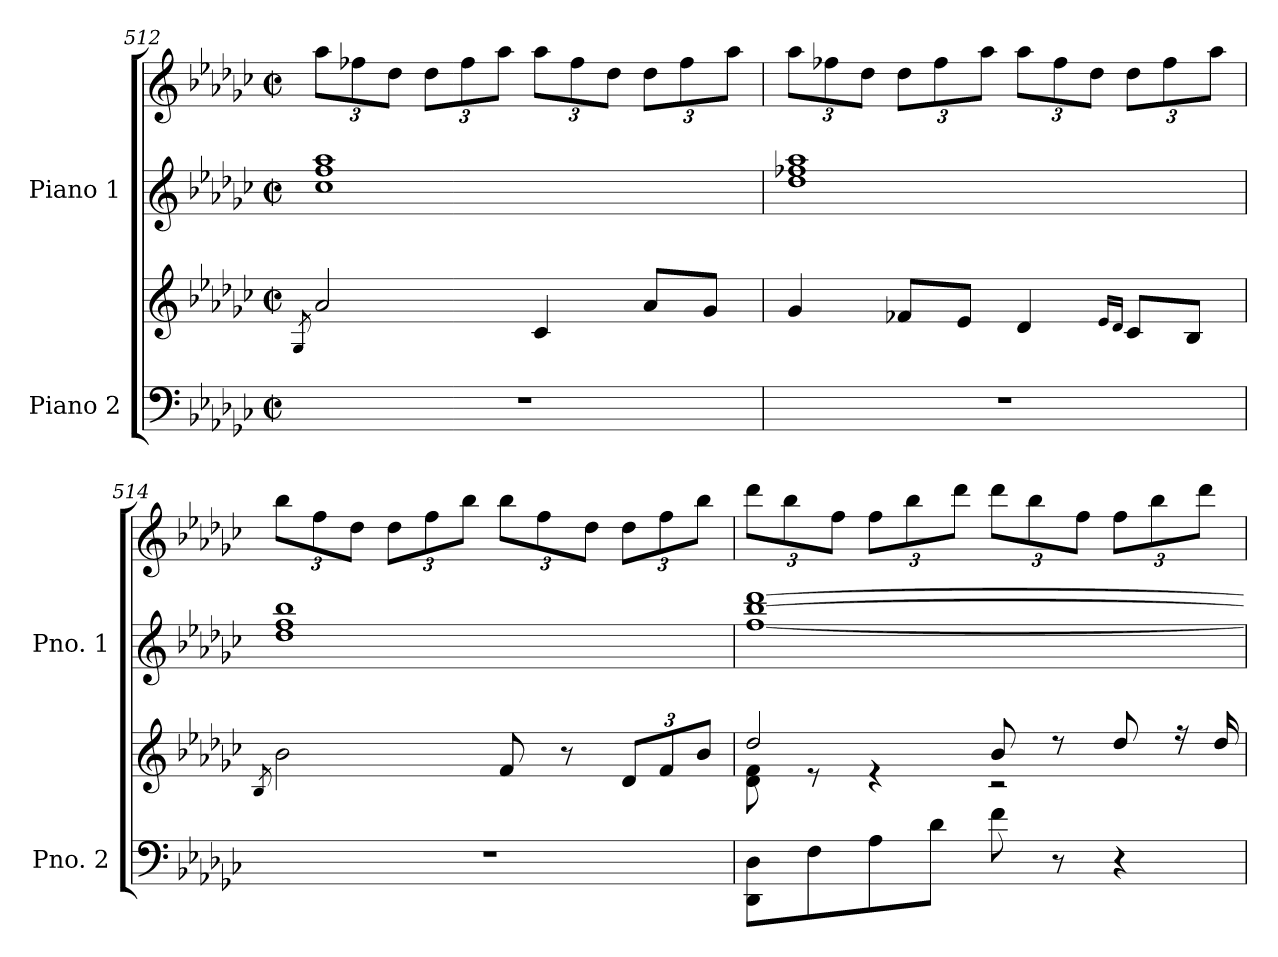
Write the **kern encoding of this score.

**kern	**kern	**kern	**kern
*part2	*part2	*part1	*part1
*staff4	*staff3	*staff2	*staff1
*I"Piano 2	*	*I"Piano 1	*
*I'Pno. 2	*	*I'Pno. 1	*
*clefF4	*clefG2	*clefG2	*clefG2
*k[b-e-a-d-g-c-]	*k[b-e-a-d-g-c-]	*k[b-e-a-d-g-c-]	*k[b-e-a-d-g-c-]
*M2/2	*M2/2	*M2/2	*M2/2
*met(c|)	*met(c|)	*met(c|)	*met(c|)
=512	=512	=512	=512
.	8qG-/	.	.
*	*	*	*Xbrackettup
1r	2a-/	1cc- 1ff 1aa-	12aa-\L
.	.	.	12ff-X\
.	.	.	12dd-\J
.	.	.	12dd-\L
.	.	.	12ff-\
.	.	.	12aa-\J
.	4c-/	.	12aa-\L
.	.	.	12ff-\
.	.	.	12dd-\J
.	8a-/L	.	12dd-\L
.	.	.	12ff-\
.	8g-/J	.	.
.	.	.	12aa-\J
!!LO:LB:g=z
=513	=513	=513	=513
1r	4g-/	1dd- 1ff-X 1aa-	12aa-\L
.	.	.	12ff-X\
.	.	.	12dd-\J
.	8f-X/L	.	12dd-\L
.	.	.	12ff-\
.	8e-/J	.	.
.	.	.	12aa-\J
.	4d-/	.	12aa-\L
.	.	.	12ff-\
.	.	.	12dd-\J
.	16qe-/LL	.	.
.	16qd-/JJ	.	.
.	8c-/L	.	12dd-\L
.	.	.	12ff-\
.	8B-/J	.	.
.	.	.	12aa-\J
=514	=514	=514	=514
.	8qB-/	.	.
1r	2b-\	1dd- 1ff 1bb-	12bb-\L
.	.	.	12ff\
.	.	.	12dd-\J
.	.	.	12dd-\L
.	.	.	12ff\
.	.	.	12bb-\J
.	8f/	.	12bb-\L
.	.	.	12ff\
.	8r	.	.
.	.	.	12dd-\J
*	*Xbrackettup	*	*
.	12d-/L	.	12dd-\L
.	12f/	.	12ff\
.	12b-/J	.	12bb-\J
!!LO:PB:g=z
=515	=515	=515	=515
*	*^	*	*
8DD-\ 8D-\L	2dd-/	8d-\ 8f\	[1ff [1bb- [1ddd-	12ddd-\L
.	.	.	.	12bb-\
8F\	.	8r	.	.
.	.	.	.	12ff\J
8A-\	.	4r	.	12ff\L
.	.	.	.	12bb-\
8d-\J	.	.	.	.
.	.	.	.	12ddd-\J
8f\	8b-/	2r	.	12ddd-\L
.	.	.	.	12bb-\
8r	8r	.	.	.
.	.	.	.	12ff\J
4r	8dd-/	.	.	12ff\L
.	.	.	.	12bb-\
.	16r	.	.	.
.	.	.	.	12ddd-\J
.	16dd-/	.	.	.
*	*v	*v	*	*
=	=	=	=
*-	*-	*-	*-
